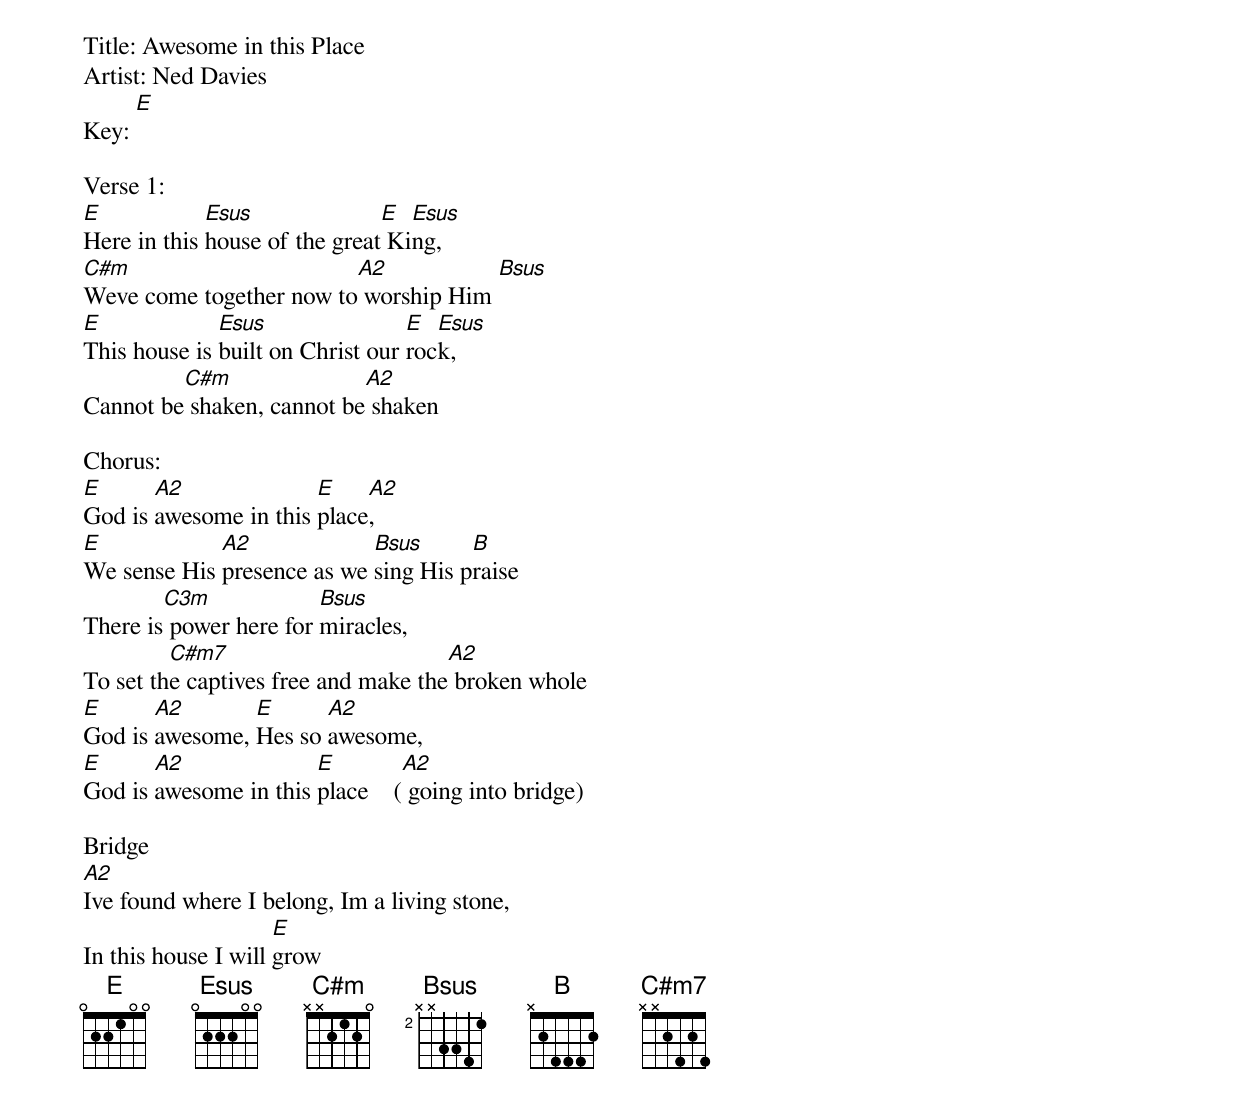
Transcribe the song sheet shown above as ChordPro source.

Title: Awesome in this Place
Artist: Ned Davies
Key: [E]

Verse 1:
[E]Here in this [Esus]house of the great[E] Ki[Esus]ng,
[C#m]Weve come together now to[A2] worship Him [Bsus]
[E]This house is [Esus]built on Christ our [E]roc[Esus]k,
Cannot be[C#m] shaken, cannot be[A2] shaken

Chorus:
[E]God is [A2]awesome in this [E]place[A2],
[E]We sense His [A2]presence as we [Bsus]sing His p[B]raise
There is[C3m] power here for [Bsus]miracles,
To set th[C#m7]e captives free and make the[A2] broken whole
[E]God is [A2]awesome, [E]Hes so [A2]awesome,
[E]God is [A2]awesome in this [E]place    ([A2] going into bridge)

Bridge
[A2]Ive found where I belong, Im a living stone,
In this house I will [E]grow
